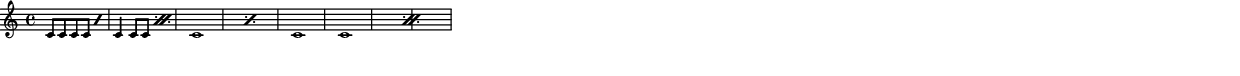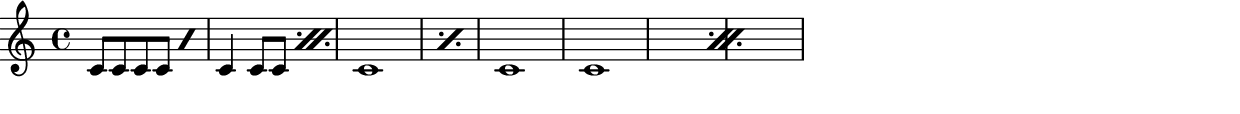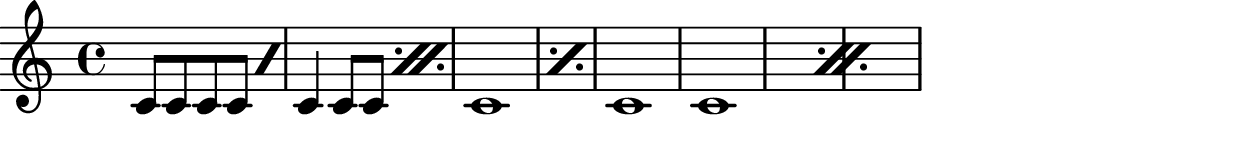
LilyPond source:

%% Generated by lilypond-book
%% Options: [exampleindent=10.16\mm,indent=0\mm,line-width=160\mm]
\include "lilypond-book-preamble.ly"


% ****************************************************************
% Start cut-&-pastable-section
% ****************************************************************

#(ly:set-option 'eps-box-padding 3.000000)



\paper {
  indent = 0\mm
  line-width = 160\mm
  % offset the left padding, also add 1mm as lilypond creates cropped
  % images with a little space on the right
  line-width = #(- line-width (* mm  3.000000) (* mm 1))
}

\layout {
  
}




% ****************************************************************
% ly snippet:
% ****************************************************************
\sourcefilename "/lilypond-2.24.3/input/regression/repeat-percent-staff-size.ly"
\sourcefileline 0
\version "2.23.9"

\header {
  texidoc = "Slash and percent signs are correctly scaled at different
staff sizes."
}

mus = {
  \repeat percent 2 { c'8 8 8 8 }
  \repeat percent 2 { c'4 8 8 }
  \repeat percent 2 { c'1 }
  \repeat percent 2 { c'1 1 }
}

\new Staff \with { \magnifyStaff #1/2 } \mus
\new Staff \mus
\new Staff \with { \magnifyStaff #3/2 } \mus



% ****************************************************************
% end ly snippet
% ****************************************************************
